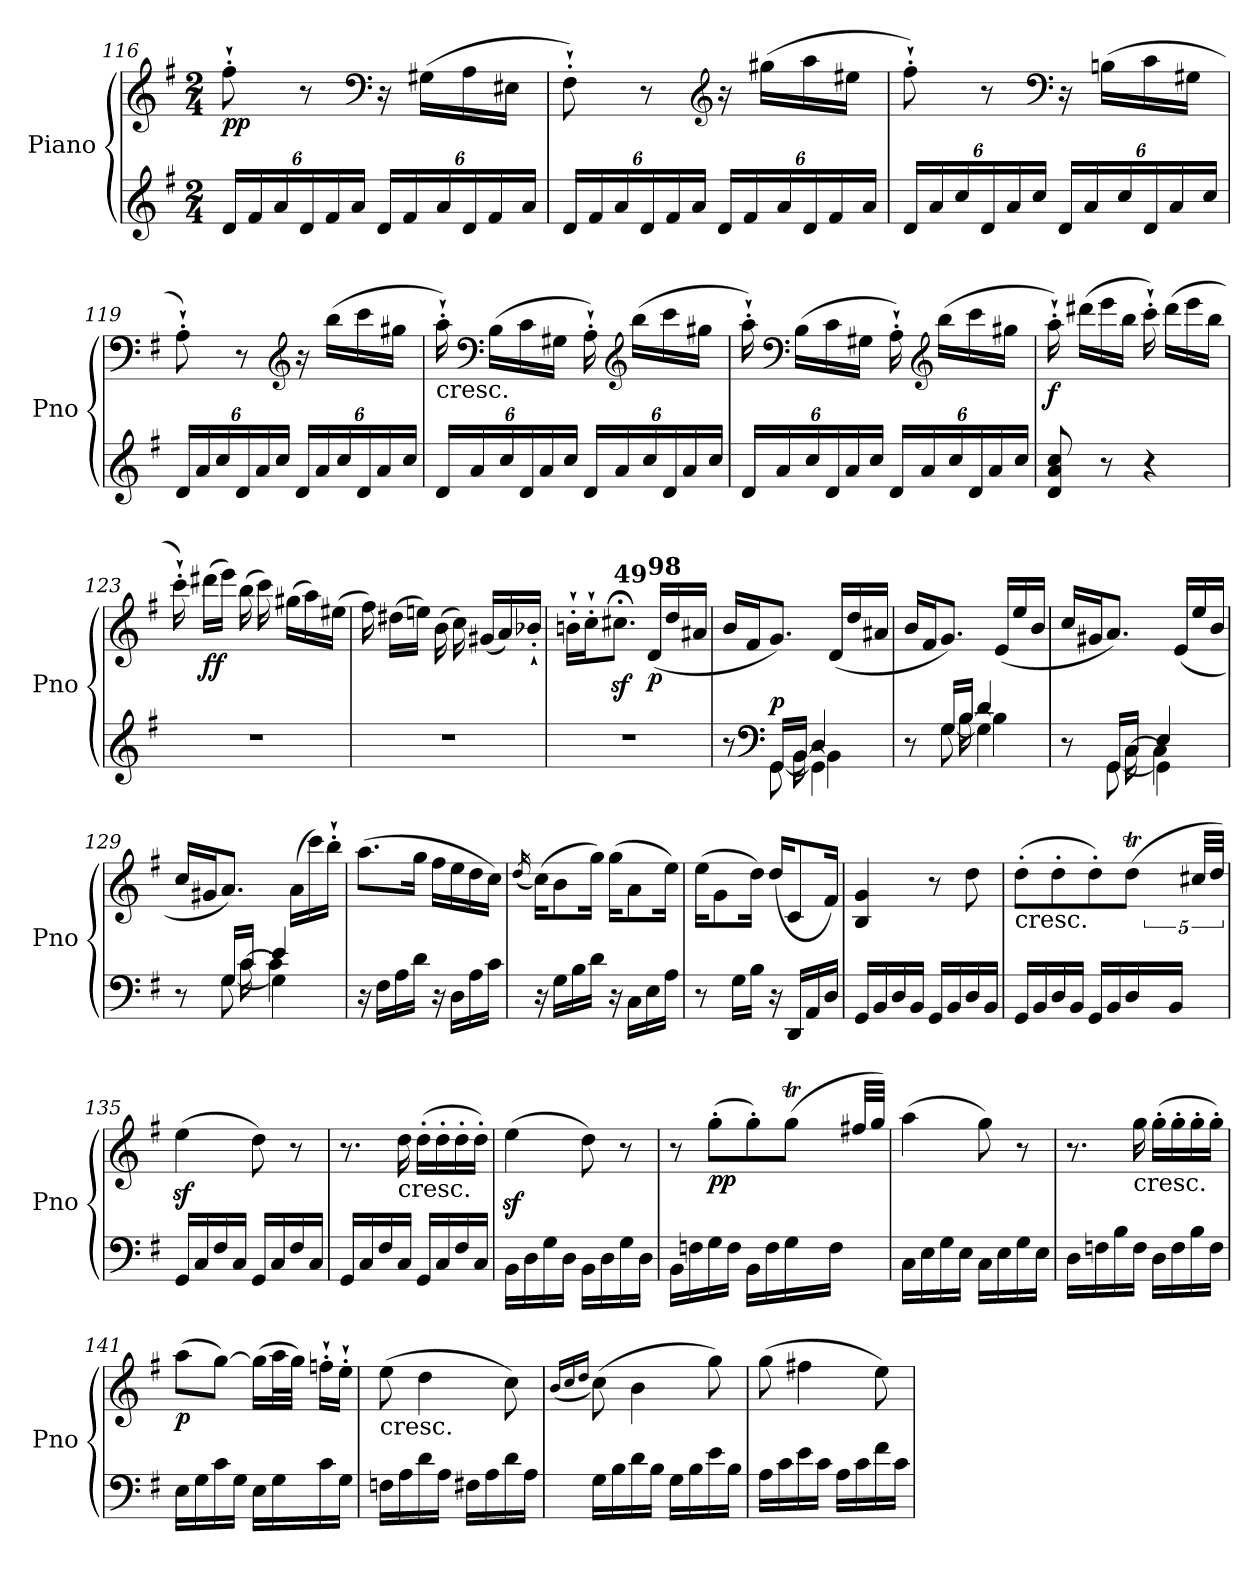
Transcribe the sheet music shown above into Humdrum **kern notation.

**kern	**kern	**dynam
*part1	*part1	*part1
*staff2	*staff1	*staff1/2
*I"Piano	*	*
*I'Pno	*	*
*clefG2	*clefG2	*
*k[f#]	*k[f#]	*
*G:	*G:	*
*M2/4	*M2/4	*
*Xbrackettup	*	*
=116	=116	=116
!	!	!LO:DY:b
24d/LL	8ff#'`\	pp
24f#/	.	.
24a/	.	.
24d/	8r	.
24f#/	.	.
24a/JJ	.	.
*	*clefF4	*
24d/LL	16r	.
24f#/	.	.
.	(>16G#X\LL	.
24a/	.	.
24d/	16A\	.
24f#/	.	.
.	16E#X\JJ	.
24a/JJ	.	.
=117	=117	=117
24d/LL	8F#'`\)	.
24f#/	.	.
24a/	.	.
24d/	8r	.
24f#/	.	.
24a/JJ	.	.
*	*clefG2	*
24d/LL	16r	.
24f#/	.	.
.	(>16gg#X\LL	.
24a/	.	.
24d/	16aa\	.
24f#/	.	.
.	16ee#X\JJ	.
24a/JJ	.	.
!!LO:LB:g=z
=118	=118	=118
24d/LL	8ff#'`\)	.
24a/	.	.
24cc/	.	.
24d/	8r	.
24a/	.	.
24cc/JJ	.	.
*	*clefF4	*
24d/LL	16r	.
24a/	.	.
.	(>16Bn\LL	.
24cc/	.	.
24d/	16c\	.
24a/	.	.
.	16G#X\JJ	.
24cc/JJ	.	.
=119	=119	=119
24d/LL	8A'`\)	.
24a/	.	.
24cc/	.	.
24d/	8r	.
24a/	.	.
24cc/JJ	.	.
*	*clefG2	*
24d/LL	16r	.
24a/	.	.
.	(>16bb\LL	.
24cc/	.	.
24d/	16ccc\	.
24a/	.	.
.	16gg#X\JJ	.
24cc/JJ	.	.
=120	=120	=120
!	!LO:TX:b:t=cresc.	!
24d/LL	16aa'`\)	.
24a/	.	.
*	*clefF4	*
.	(>16B\LL	.
24cc/	.	.
24d/	16c\	.
24a/	.	.
.	16G#X\JJ	.
24cc/JJ	.	.
24d/LL	16A'`\)	.
24a/	.	.
*	*clefG2	*
.	(>16bb\LL	.
24cc/	.	.
24d/	16ccc\	.
24a/	.	.
.	16gg#X\JJ	.
24cc/JJ	.	.
!!LO:LB:g=z
=121	=121	=121
24d/LL	16aa'`\)	.
24a/	.	.
*	*clefF4	*
.	(>16B\LL	.
24cc/	.	.
24d/	16c\	.
24a/	.	.
.	16G#X\JJ	.
24cc/JJ	.	.
24d/LL	16A'`\)	.
24a/	.	.
*	*clefG2	*
.	(>16bb\LL	.
24cc/	.	.
24d/	16ccc\	.
24a/	.	.
.	16gg#X\JJ	.
24cc/JJ	.	.
=122	=122	=122
!	!	!LO:DY:b
8d/ 8a/ 8cc/	16aa'`\)	f
.	(>16ddd#X\LL	.
8r	16eee\	.
.	16bb\JJ	.
4r	16ccc'`\)	.
.	(>16ddd#\LL	.
.	16eee\	.
.	16bb\JJ	.
=123	=123	=123
2r	16ccc'`\)	.
!	!	!LO:DY:b
.	(>16ddd#X\LL	ff
.	16eee\JJ)	.
.	(>16bb\	.
.	16ccc\)	.
.	(>16gg#X\LL	.
.	16aa\)	.
.	(>16ee#X\JJ	.
!!LO:LB:g=z
=124	=124	=124
2r	16ff#\)	.
.	(>16dd#X\LL	.
.	16een\JJ)	.
.	(>16b\	.
.	16cc\)	.
.	(<16g#X/LL	.
.	16a/)	.
.	16b-X'`/JJ	.
=125	=125	=125
2r	16bn'`\LL	.
.	16cc'`\J	.
!	!LO:TX:a:B:t=49	!
.	8.cc#Xz<;<\J	.
!	!LO:TX:a:B:t=98	!
!	!	!LO:DY:b
.	(<16d/LL	p
.	16dd/	.
.	16a#X/JJ	.
=126	=126	=126
*^	*	*
*	*^	*	*
8r	8ryy	8.ryy	16b/LL	.
.	.	.	16f#/J	.
*clefF4	*	*	*	*
!	!	!	!	!LO:DY:a=2
16GG/LL	[8GG\	.	8.g/J)	p
16BB/JJ	.	[16BB\	.	.
4D/	4GG\]	4BB\]	.	.
.	.	.	(<16d/LL	.
.	.	.	16dd/	.
.	.	.	16a#X/JJ	.
=127	=127	=127	=127	=127
8r	8ryy	8.ryy	16b/LL	.
.	.	.	16f#/J	.
16G/LL	[8G\	.	8.g/J)	.
16B/JJ	.	[16B\	.	.
4d/	4G\]	4B\]	.	.
.	.	.	(<16e/LL	.
.	.	.	16ee/	.
.	.	.	16b/JJ	.
=128	=128	=128	=128	=128
8r	8ryy	8.ryy	16cc/LL	.
.	.	.	16g#X/J	.
16GG/LL	[8GG\	.	8.a/J)	.
16C/JJ	.	[16C\	.	.
4E/	4GG\]	4C\]	.	.
.	.	.	(<16e/LL	.
.	.	.	16ee/	.
.	.	.	16b/JJ	.
!!LO:PB:g=z
=129	=129	=129	=129	=129
8r	8ryy	8.ryy	16cc/LL	.
.	.	.	16g#X/J	.
16G/LL	[8G\	.	8.a/J)	.
16c/JJ	.	[16c\	.	.
4e/	4G\]	4c\]	.	.
.	.	.	(>16a\LL	.
.	.	.	16ccc\)	.
.	.	.	16bb'`\JJ	.
*v	*v	*v	*	*
=130	=130	=130
16r	(>8.aa\L	.
16F#\LL	.	.
16A\	.	.
16d\JJ	16gg\Jk	.
16r	16ff#\LL	.
16D\LL	16ee\	.
16A\	16dd\	.
16c\JJ	16cc\JJ)	.
=131	=131	=131
.	(<16qdd/	.
16r	(>16cc\KL)	.
16G\LL	8b\	.
16B\	.	.
16d\JJ	16gg\Jk)	.
16r	(>16gg\KL	.
16C\LL	8a\	.
16E\	.	.
16A\JJ	16ee\Jk)	.
=132	=132	=132
8r	(>16ee\KL	.
.	8g\	.
16G\LL	.	.
16B\JJ	16dd\Jk)	.
16r	(<16dd/KL	.
16DD/LL	8c/	.
16AA/	.	.
16D/JJ	16f#/Jk)	.
=133	=133	=133
16GG/LL	4B/ 4g/	.
16BB/	.	.
16D/	.	.
16BB/JJ	.	.
16GG/LL	8r	.
16BB/	.	.
16D/	8dd\	.
16BB/JJ	.	.
!!LO:LB:g=z
=134	=134	=134
*	*^	*
!	!LO:TX:b:t=cresc.	!	!
16GG/LL	(<8dd'\L	5%2ryy	.
16BB/	.	.	.
16D/	8dd'\	.	.
16BB/JJ	.	.	.
16GG/LL	8dd'\)	.	.
16BB/	.	.	.
16D/	(<8ddT\J	.	.
*	*	*Xtuplet	*
.	.	40eeLLyy	.
.	.	40ddJJyy	.
16BB/JJ	.	.	.
.	.	40cc#X/LL	.
.	.	40dd/JJ)	.
*	*v	*v	*
=135	=135	=135
16GG/LL	(>4eez<\	.
16C/	.	.
16F#/	.	.
16C/JJ	.	.
16GG/LL	8dd\)	.
16C/	.	.
16F#/	8r	.
16C/JJ	.	.
=136	=136	=136
16GG/LL	8.r	.
16C/	.	.
16F#/	.	.
!	!LO:TX:b:t=cresc.	!
16C/JJ	16dd\	.
16GG/LL	(>16dd'\LL	.
16C/	16dd'\	.
16F#/	16dd'\	.
16C/JJ	16dd'\JJ)	.
=137	=137	=137
16BB\LL	(>4eez<\	.
16D\	.	.
16G\	.	.
16D\JJ	.	.
16BB\LL	8dd\)	.
16D\	.	.
16G\	8r	.
16D\JJ	.	.
=138	=138	=138
*	*^	*
16BB\LL	8r	5%2ryy	.
16Fn\	.	.	.
!	!	!	!LO:DY:b
16G\	(<8gg'\L	.	pp
16F\JJ	.	.	.
16BB\LL	8gg'\)	.	.
16F\	.	.	.
16G\	(<8ggT\J	.	.
.	.	40aaLLyy	.
.	.	40ggJJyy	.
16F\JJ	.	.	.
.	.	40ff#X/LL	.
.	.	40gg/JJ)	.
*	*v	*v	*
!!LO:LB:g=z
=139	=139	=139
16C\LL	(>4aa\	.
16E\	.	.
16G\	.	.
16E\JJ	.	.
16C\LL	8gg\)	.
16E\	.	.
16G\	8r	.
16E\JJ	.	.
=140	=140	=140
16D\LL	8.r	.
16Fn\	.	.
16B\	.	.
!	!LO:TX:b:t=cresc.	!
16F\JJ	16gg\	.
16D\LL	(>16gg'\LL	.
16F\	16gg'\	.
16B\	16gg'\	.
16F\JJ	16gg'\JJ)	.
=141	=141	=141
!	!	!LO:DY:b
16E\LL	(>8aa\L	p
16G\	.	.
16c\	[8gg\J)	.
16G\JJ	.	.
16E\LL	(>16gg\LL]	.
16G\	32aa\L	.
.	32gg\JJJ)	.
16c\	16ffn'`\LL	.
16G\JJ	16ee'`\JJ	.
=142	=142	=142
!	!LO:TX:b:t=cresc.	!
16Fn\LL	(>8ee\	.
16A\	.	.
16d\	4dd\	.
16A\JJ	.	.
16F#X\LL	.	.
16A\	.	.
16d\	8cc\)	.
16A\JJ	.	.
=143	=143	=143
.	(<16qb/LL	.
.	16qcc/	.
.	16qdd/JJ	.
16G\LL	(>8cc\)	.
16B\	.	.
16d\	4b\	.
16B\JJ	.	.
16G\LL	.	.
16B\	.	.
16e\	8gg\)	.
16B\JJ	.	.
!!LO:LB:g=z
=144	=144	=144
16A\LL	(>8gg\	.
16c\	.	.
16e\	4ff#X\	.
16c\JJ	.	.
16A\LL	.	.
16c\	.	.
16f#\	8ee\)	.
16c\JJ	.	.
=	=	=
*-	*-	*-
